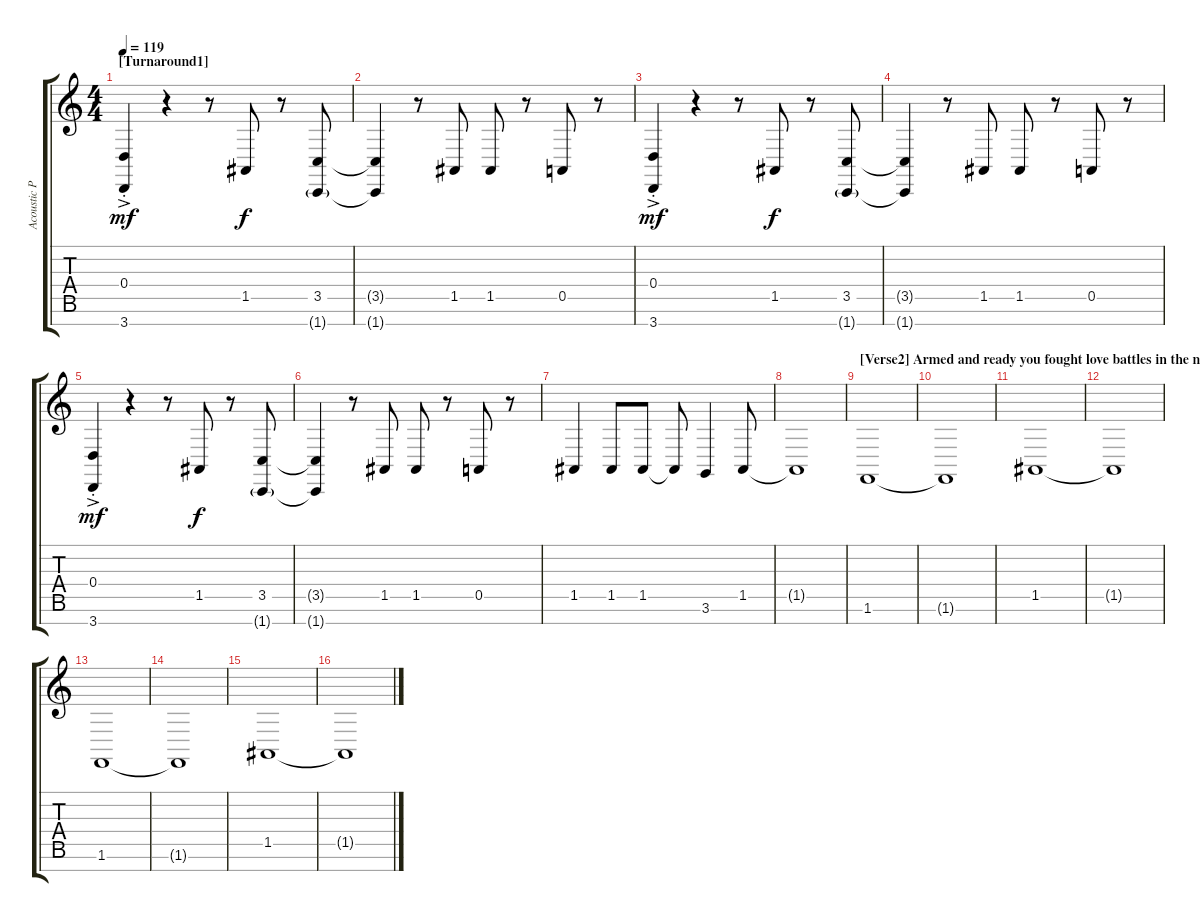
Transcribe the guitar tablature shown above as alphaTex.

\track ("Acoustic Piano (Staff 2)" "Acoustic P") {instrument acousticgrandpiano}
\staff {score tabs}
\tuning (E4 B3 G3 D3 A2 E2 B1) {hide}
\ts (4 4)
\section ("" "[Turnaround1] ")
\tempo 119
\clef g2
\ks c
(0.4{ac st} 3.7{ac st}).4{dy mf} r.4 r.8 1.5.8{dy f} r.8 (3.5 1.7{g}).8 |
(3.5{t} 1.7{t}).4 r.8 1.5.8 1.5.8 r.8 0.5.8 r.8 |
(0.4{ac st} 3.7{ac st}).4{dy mf} r.4 r.8 1.5.8{dy f} r.8 (3.5 1.7{g}).8 |
(3.5{t} 1.7{t}).4 r.8 1.5.8 1.5.8 r.8 0.5.8 r.8 |
(0.4{ac st} 3.7{ac st}).4{dy mf} r.4 r.8 1.5.8{dy f} r.8 (3.5 1.7{g}).8 |
(3.5{t} 1.7{t}).4 r.8 1.5.8 1.5.8 r.8 0.5.8 r.8 |
1.5.4 1.5.8 1.5.8 1.5{t}.8 3.6.4 1.5.8 |
1.5{t}.1 |
\section ("" "[Verse2] Armed and ready you fought love battles in the night")
1.6.1 |
1.6{t}.1 |
1.5.1 |
1.5{t}.1 |
1.6.1 |
1.6{t}.1 |
1.5.1 |
1.5{t}.1
